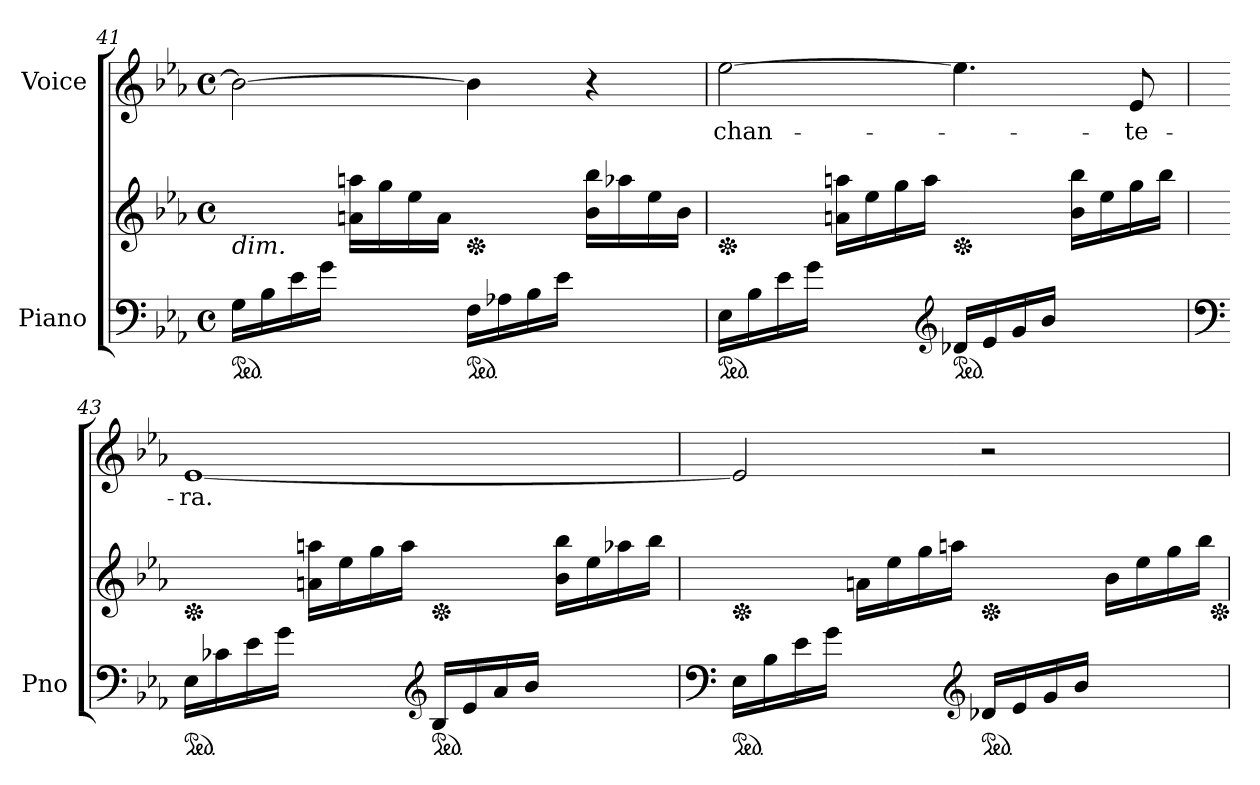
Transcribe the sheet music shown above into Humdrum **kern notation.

**kern	**kern	**dynam	**kern	**text	**dynam
*part2	*part2	*part2	*part1	*part1	*part1
*staff3	*staff2	*staff2/3	*staff1	*staff1	*staff1
*I"Piano	*	*	*I"Voice	*	*
*I'Pno	*	*	*	*	*
*clefF4	*clefG2	*	*clefG2	*	*
*k[b-e-a-]	*k[b-e-a-]	*	*k[b-e-a-]	*	*
*M4/4	*M4/4	*	*M4/4	*	*
*met(c)	*met(c)	*	*met(c)	*	*
*ped	*	*	*	*	*
=41	=41	=41	=41	=41	=41
*	*^	*	*	*	*
!	!LO:TX:b:i:t=dim.	!	!	!	!	!
16G\LL	1ryy	4ryy	.	2b-\_	.	.
16B-\	.	.	.	.	.	.
16e-\	.	.	.	.	.	.
16g\JJ	.	.	.	.	.	.
4ryy	.	16an\ 16aan\LL	.	.	.	.
.	.	16gg\	.	.	.	.
.	.	16ee-\	.	.	.	.
.	.	16a\JJ	.	.	.	.
*ped	*	*	*	*	*	*
*	*Xped	*	*	*	*	*
16F\LL	.	4ryy	.	4b-\]	.	.
16A-X\	.	.	.	.	.	.
16B-\	.	.	.	.	.	.
16e-\JJ	.	.	.	.	.	.
4ryy	.	16b-\ 16bb-\LL	.	4r	.	.
.	.	16aa-X\	.	.	.	.
.	.	16ee-\	.	.	.	.
.	.	16b-\JJ	.	.	.	.
=42	=42	=42	=42	=42	=42	=42
*ped	*	*	*	*	*	*
*	*Xped	*	*	*	*	*
!	!	!	!LO:DY:b	!	!	!
!	!	!	!LO:DY:n=1:b	!	!	!LO:DY:a
!	!	!	!	!	!	!LO:DY:n=1:a
16E-\LL	1ryy	4ryy	other-dynamics pp	[2ee-\	chan-	pp other-dynamics
16B-\	.	.	.	.	.	.
16e-\	.	.	.	.	.	.
16g\JJ	.	.	.	.	.	.
4ryy	.	16an\ 16aan\LL	.	.	.	.
.	.	16ee-\	.	.	.	.
.	.	16gg\	.	.	.	.
.	.	16aa\JJ	.	.	.	.
*clefG2	*	*	*	*	*	*
*ped	*	*	*	*	*	*
*	*Xped	*	*	*	*	*
16d-X/LL	.	4ryy	.	4.ee-\]	.	.
16e-/	.	.	.	.	.	.
16g/	.	.	.	.	.	.
16b-/JJ	.	.	.	.	.	.
4ryy	.	16b-\ 16bb-\LL	.	.	.	.
.	.	16ee-\	.	.	.	.
.	.	16gg\	.	8e-/	-te-	.
.	.	16bb-\JJ	.	.	.	.
=43	=43	=43	=43	=43	=43	=43
*clefF4	*	*	*	*	*	*
*ped	*	*	*	*	*	*
*	*Xped	*	*	*	*	*
16E-\LL	1ryy	4ryy	.	[1e-	-ra.	.
16c-X\	.	.	.	.	.	.
16e-\	.	.	.	.	.	.
16g\JJ	.	.	.	.	.	.
4ryy	.	16an\ 16aan\LL	.	.	.	.
.	.	16ee-\	.	.	.	.
.	.	16gg\	.	.	.	.
.	.	16aa\JJ	.	.	.	.
*clefG2	*	*	*	*	*	*
*ped	*	*	*	*	*	*
*	*Xped	*	*	*	*	*
16B-/LL	.	4ryy	.	.	.	.
16e-/	.	.	.	.	.	.
16a-/	.	.	.	.	.	.
16b-/JJ	.	.	.	.	.	.
4ryy	.	16b-\ 16bb-\LL	.	.	.	.
.	.	16ee-\	.	.	.	.
.	.	16aa-X\	.	.	.	.
.	.	16bb-\JJ	.	.	.	.
=44	=44	=44	=44	=44	=44	=44
*clefF4	*	*	*	*	*	*
*ped	*	*	*	*	*	*
*	*Xped	*	*	*	*	*
16E-\LL	1ryy	4ryy	.	2e-/]	.	.
16B-\	.	.	.	.	.	.
16e-\	.	.	.	.	.	.
16g\JJ	.	.	.	.	.	.
4ryy	.	16an\LL	.	.	.	.
.	.	16ee-\	.	.	.	.
.	.	16gg\	.	.	.	.
.	.	16aan\JJ	.	.	.	.
*clefG2	*	*	*	*	*	*
*ped	*	*	*	*	*	*
*	*Xped	*	*	*	*	*
16d-X/LL	.	4ryy	.	2r	.	.
16e-/	.	.	.	.	.	.
16g/	.	.	.	.	.	.
16b-/JJ	.	.	.	.	.	.
4ryy	.	16b-\LL	.	.	.	.
.	.	16ee-\	.	.	.	.
.	.	16gg\	.	.	.	.
.	.	16bb-\JJ	.	.	.	.
*	*Xped	*	*	*	*	*
*	*v	*v	*	*	*	*
=	=	=	=	=	=
*-	*-	*-	*-	*-	*-
